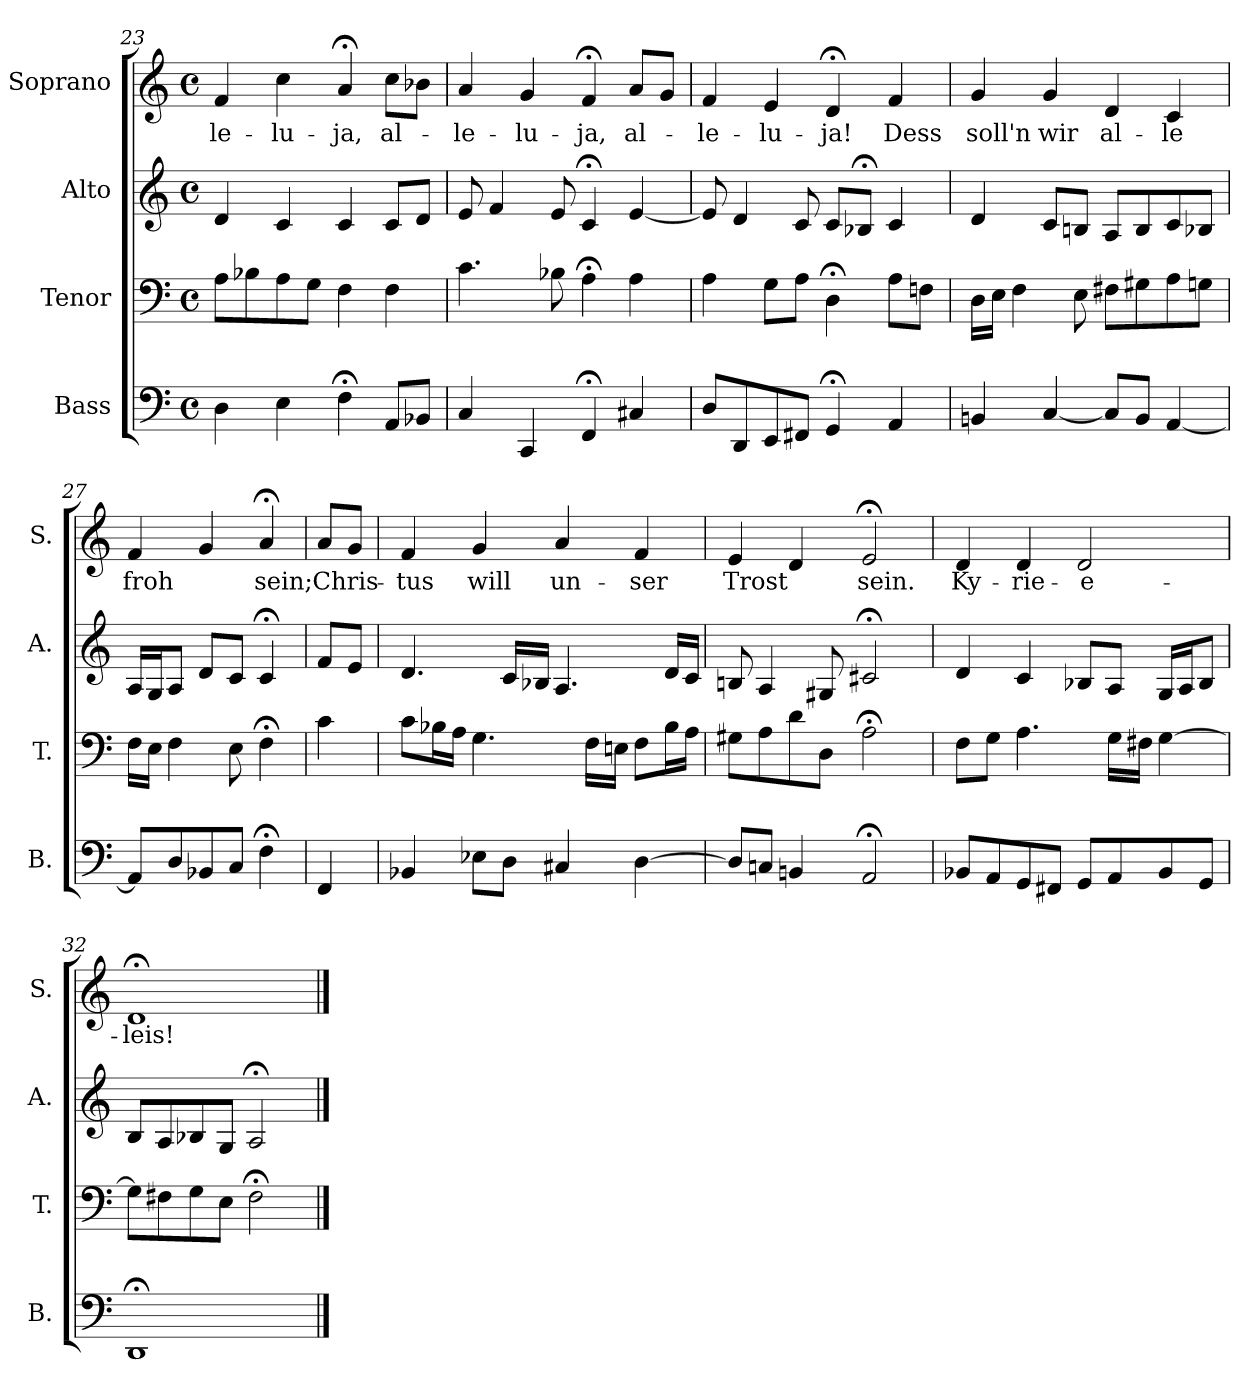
**kern	**kern	**kern	**kern	**text
*part4	*part3	*part2	*part1	*part1
*staff4	*staff3	*staff2	*staff1	*staff1
*I"Bass	*I"Tenor	*I"Alto	*I"Soprano	*
*I'B.	*I'T.	*I'A.	*I'S.	*
*clefF4	*clefF4	*clefG2	*clefG2	*
*k[]	*k[]	*k[]	*k[]	*
*M4/4	*M4/4	*M4/4	*M4/4	*
*met(c)	*met(c)	*met(c)	*met(c)	*
=23	=23	=23	=23	=23
!	!	!	!	!LO:LY:b
4D\	8A\L	4d/	4f/	-le-
.	8B-X\	.	.	.
!	!	!	!	!LO:LY:b
4E\	8A\	4c/	4cc\	-lu-
.	8G\J	.	.	.
!	!	!	!	!LO:LY:b
4F;<\	4F\	4c/	4a;</	-ja,
!	!	!	!	!LO:LY:b
8AA/L	4F\	8c/L	8cc\L	al-
8BB-X/J	.	8d/J	8b-X\J	.
!!LO:LB:g=z
=24	=24	=24	=24	=24
!	!	!	!	!LO:LY:b
4C/	4.c\	8e/	4a/	-le-
.	.	4f/	.	.
!	!	!	!	!LO:LY:b
4CC/	.	.	4g/	-lu-
.	8B-X\	8e/	.	.
!	!	!	!	!LO:LY:b
4FF;</	4A;<\	4c;</	4f;</	-ja,
!	!	!	!	!LO:LY:b
4C#X/	4A\	[4e/	8a/L	al-
.	.	.	8g/J	.
=25	=25	=25	=25	=25
!	!	!	!	!LO:LY:b
8D/L	4A\	8e/]	4f/	-le-
8DD/	.	4d/	.	.
!	!	!	!	!LO:LY:b
8EE/	8G\L	.	4e/	-lu-
8FF#X/J	8A\J	8c/	.	.
!	!	!	!	!LO:LY:b
4GG;</	4D;<\	8c/L	4d;</	-ja!
.	.	8B-X;</J	.	.
!	!	!	!	!LO:LY:b
4AA/	8A\L	4c/	4f/	Dess
.	8Fn\J	.	.	.
=26	=26	=26	=26	=26
!	!	!	!	!LO:LY:b
4BBn/	16D\LL	4d/	4g/	soll'n
.	16E\JJ	.	.	.
.	4F\	.	.	.
!	!	!	!	!LO:LY:b
[4C/	.	8c/L	4g/	wir
.	8E\	8Bn/J	.	.
!	!	!	!	!LO:LY:b
8C/L]	8F#X\L	8A/L	4d/	al-
8BB/J	8G#X\	8B/	.	.
!	!	!	!	!LO:LY:b
[4AA/	8A\	8c/	4c/	-le
.	8Gn\J	8B-X/J	.	.
=27	=27	=27	=27	=27
!	!	!	!	!LO:LY:b
8AA/L]	16F\LL	16A/LL	4f/	froh
.	16E\JJ	16G/J	.	.
8D/	4F\	8A/J	.	.
8BB-X/	.	8d/L	4g/	.
8C/J	8E\	8c/J	.	.
!	!	!	!	!LO:LY:b
4F;<\	4F;<\	4c;</	4a;</	sein;
!!LO:PB:g=z
=28	=28	=28	=28	=28
!	!	!	!	!LO:LY:b
4FF/	4c\	8f/L	8a/L	Chris-
.	.	8e/J	8g/J	.
=29	=29	=29	=29	=29
!	!	!	!	!LO:LY:b
4BB-X/	8c\L	4.d/	4f/	-tus
.	16B-X\L	.	.	.
.	16A\JJ	.	.	.
!	!	!	!	!LO:LY:b
8E-X\L	4.G\	.	4g/	will
8D\J	.	16c/LL	.	.
.	.	16B-X/JJ	.	.
!	!	!	!	!LO:LY:b
4C#X/	.	4.A/	4a/	un-
.	16F\LL	.	.	.
.	16En\JJ	.	.	.
!	!	!	!	!LO:LY:b
[4D\	8F\L	.	4f/	-ser
.	16B-\L	16d/LL	.	.
.	16A\JJ	16c/JJ	.	.
=30	=30	=30	=30	=30
!	!	!	!	!LO:LY:b
8D/L]	8G#X\L	8Bn/	4e/	Trost
8Cn/J	8A\	4A/	.	.
4BBn/	8d\	.	4d/	.
.	8D\J	8G#X/	.	.
!	!	!	!	!LO:LY:b
2AA;</	2A;<\	2c#X;</	2e;</	sein.
=31	=31	=31	=31	=31
!	!	!	!	!LO:LY:b
8BB-X/L	8F\L	4d/	4d/	Ky-
8AA/	8G\J	.	.	.
!	!	!	!	!LO:LY:b
8GG/	4.A\	4c/	4d/	-rie-
8FF#X/J	.	.	.	.
!	!	!	!	!LO:LY:b
8GG/L	.	8B-X/L	2d/	-e-
8AA/	16G\LL	8A/J	.	.
.	16F#X\JJ	.	.	.
8BB-/	[4G\	16G/LL	.	.
.	.	16A/J	.	.
8GG/J	.	8B-/J	.	.
=32	=32	=32	=32	=32
!	!	!	!	!LO:LY:b
1DD;<	8G\L]	8B/L	1d;<	-leis!
.	8F#X\	8A/	.	.
.	8G\	8B-X/	.	.
.	8E\J	8G/J	.	.
.	2F#;<\	2A;</	.	.
==	==	==	==	==
*-	*-	*-	*-	*-
